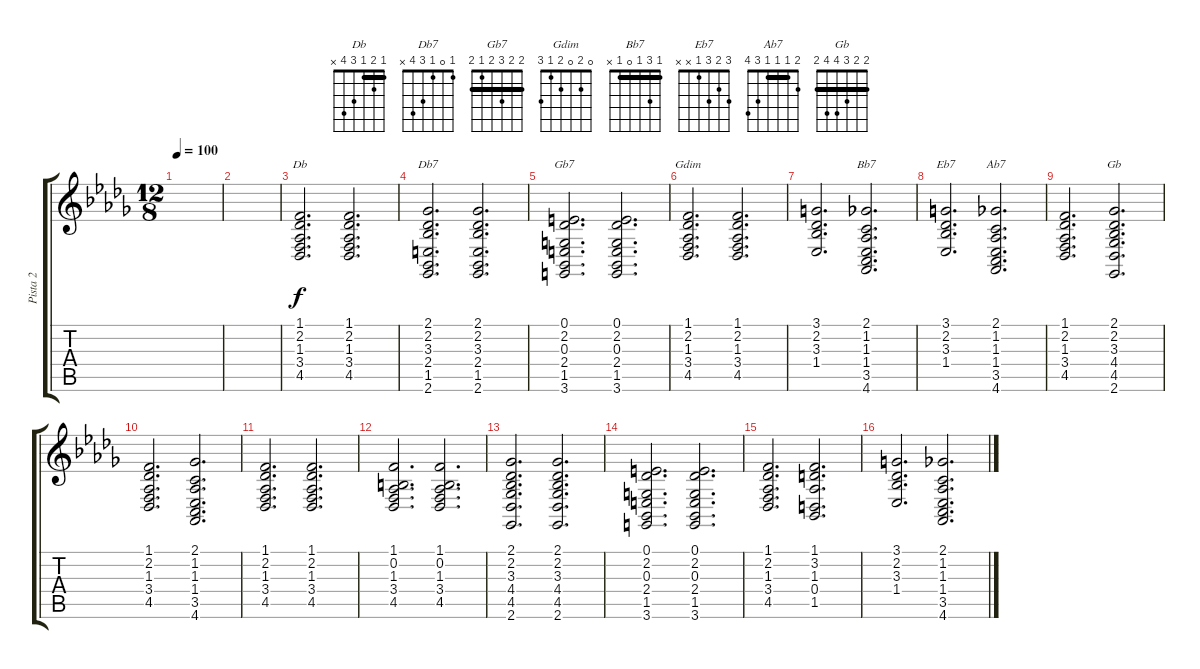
\track ("Pista 2" "Pista 2") {instrument acousticgrandpiano}
\staff {score tabs}
\tuning (E4 B3 G3 D3 A2 E2) {hide}
\chord ("Db" 1 2 1 3 4 x) {barre 1}
\chord ("Db7" 1 0 1 3 4 x)
\chord ("Gb7" 2 2 3 2 1 2) {barre 2}
\chord ("Gdim" 0 2 0 2 1 3)
\chord ("Bb7" 1 3 1 0 1 x) {barre 1}
\chord ("Eb7" 3 2 3 1 x x)
\chord ("Ab7" 2 1 1 1 3 4) {barre 1}
\chord ("Gb" 2 2 3 4 4 2) {barre 2}
\ts (12 8)
\tempo 100
\clef g2
\ks db
|
|
(1.1 2.2 1.3 3.4 4.5).2{d ch "Db"} (1.1 2.2 1.3 3.4 4.5).2{d} |
(2.1 2.2 3.3 2.4 1.5 2.6).2{d ch "Db7"} (2.1 2.2 3.3 2.4 1.5 2.6).2{d} |
(0.1 2.2 0.3 2.4 1.5 3.6).2{d ch "Gb7"} (0.1 2.2 0.3 2.4 1.5 3.6).2{d} |
(1.1 2.2 1.3 3.4 4.5).2{d ch "Gdim"} (1.1 2.2 1.3 3.4 4.5).2{d} |
(3.1 2.2 3.3 1.4).2{d} (2.1 1.2 1.3 1.4 3.5 4.6).2{d ch "Bb7"} |
(3.1 2.2 3.3 1.4).2{d ch "Eb7"} (2.1 1.2 1.3 1.4 3.5 4.6).2{d ch "Ab7"} |
(1.1 2.2 1.3 3.4 4.5).2{d} (2.1 2.2 3.3 4.4 4.5 2.6).2{d ch "Gb"} |
(1.1 2.2 1.3 3.4 4.5).2{d} (2.1 1.2 1.3 1.4 3.5 4.6).2{d} |
(1.1 2.2 1.3 3.4 4.5).2{d} (1.1 2.2 1.3 3.4 4.5).2{d} |
(1.1 0.2 1.3 3.4 4.5).2{d} (1.1 0.2 1.3 3.4 4.5).2{d} |
(2.1 2.2 3.3 4.4 4.5 2.6).2{d} (2.1 2.2 3.3 4.4 4.5 2.6).2{d} |
(0.1 2.2 0.3 2.4 1.5 3.6).2{d} (0.1 2.2 0.3 2.4 1.5 3.6).2{d} |
(1.1 2.2 1.3 3.4 4.5).2{d} (1.1 3.2 1.3 0.4 1.5).2{d} |
(3.1 2.2 3.3 1.4).2{d} (2.1 1.2 1.3 1.4 3.5 4.6).2{d}
